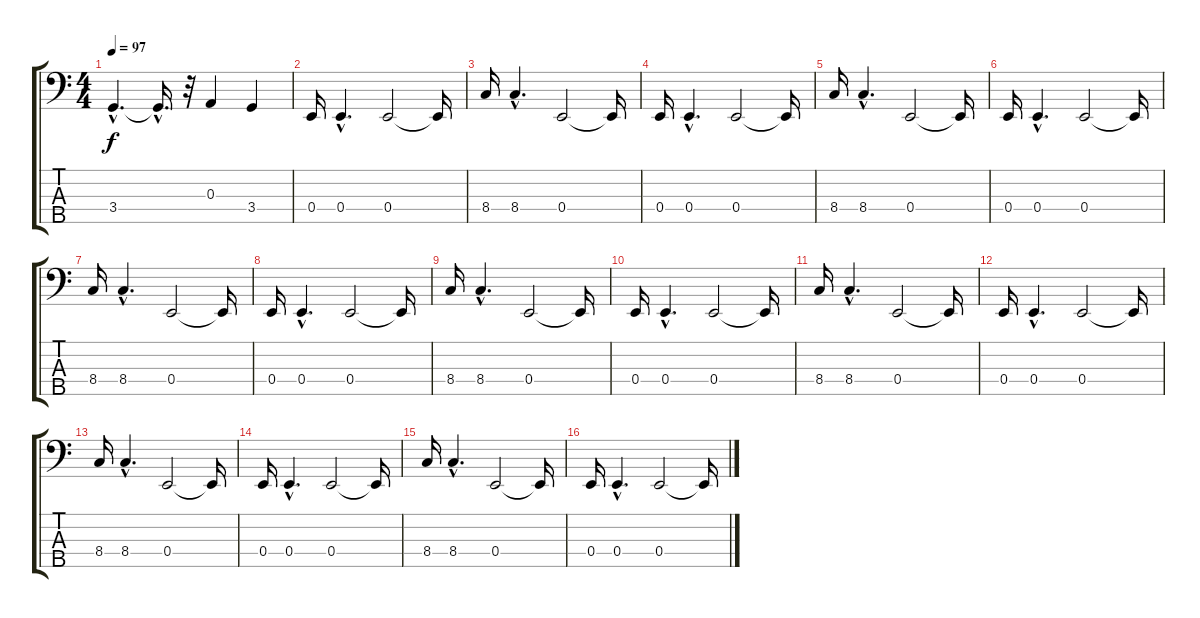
\track "" {instrument electricbasspick}
\staff {score tabs}
\tuning (G2 D2 A1 E1 B0) {hide}
\ts (4 4)
\tempo 97
\clef f4
\ks c
3.4{hac t}.4{d dy f} 3.4{hac t}.16{d} r.32 0.3.4 3.4.4 |
\section ("" "")
0.4.16 0.4{hac}.4{d} 0.4.2 0.4{t}.16 |
8.4.16 8.4{hac}.4{d} 0.4.2 0.4{t}.16 |
0.4.16 0.4{hac}.4{d} 0.4.2 0.4{t}.16 |
8.4.16 8.4{hac}.4{d} 0.4.2 0.4{t}.16 |
\section ("" "")
0.4.16 0.4{hac}.4{d} 0.4.2 0.4{t}.16 |
8.4.16 8.4{hac}.4{d} 0.4.2 0.4{t}.16 |
0.4.16 0.4{hac}.4{d} 0.4.2 0.4{t}.16 |
8.4.16 8.4{hac}.4{d} 0.4.2 0.4{t}.16 |
\section ("" "")
0.4.16 0.4{hac}.4{d} 0.4.2 0.4{t}.16 |
8.4.16 8.4{hac}.4{d} 0.4.2 0.4{t}.16 |
0.4.16 0.4{hac}.4{d} 0.4.2 0.4{t}.16 |
8.4.16 8.4{hac}.4{d} 0.4.2 0.4{t}.16 |
\section ("" "")
0.4.16 0.4{hac}.4{d} 0.4.2 0.4{t}.16 |
8.4.16 8.4{hac}.4{d} 0.4.2 0.4{t}.16 |
0.4.16 0.4{hac}.4{d} 0.4.2 0.4{t}.16
